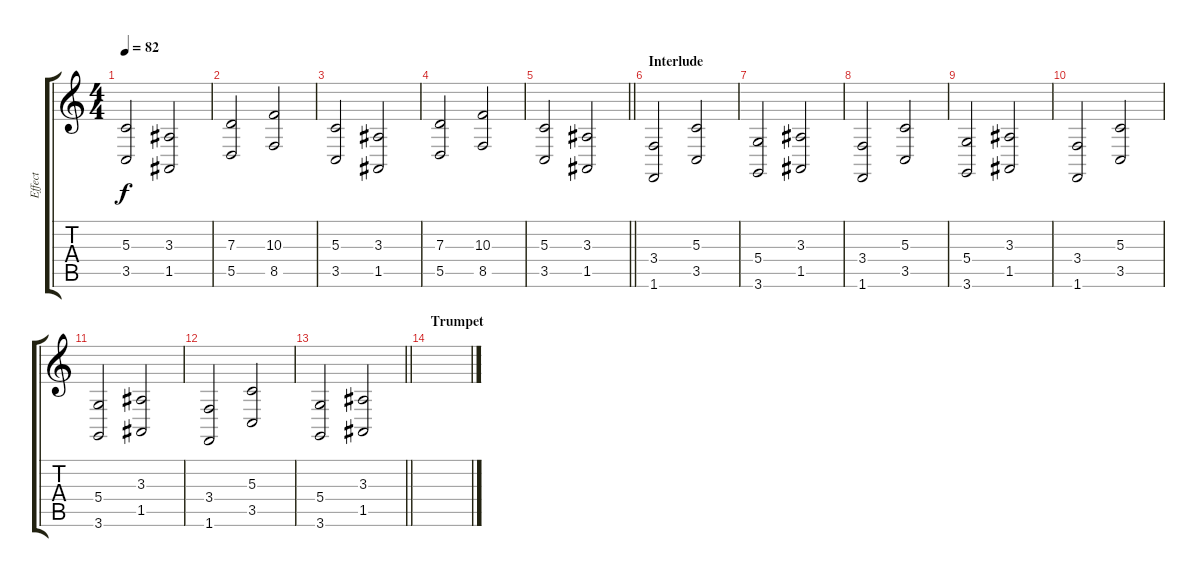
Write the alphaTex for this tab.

\track ("Effect" "Effect") {instrument drawbarorgan}
\staff {score tabs}
\tuning (E4 B3 G3 D3 A2 E2) {hide}
\ts (4 4)
\tempo 82
\clef g2
\ks c
(5.3 3.5).2{dy f} (3.3 1.5).2 |
(7.3 5.5).2 (10.3 8.5).2 |
(5.3 3.5).2 (3.3 1.5).2 |
(7.3 5.5).2 (10.3 8.5).2 |
\barLineRight lightlight
(5.3 3.5).2 (3.3 1.5).2 |
\section ("" "Interlude")
(3.4 1.6).2 (5.3 3.5).2 |
(5.4 3.6).2 (3.3 1.5).2 |
(3.4 1.6).2 (5.3 3.5).2 |
(5.4 3.6).2 (3.3 1.5).2 |
(3.4 1.6).2 (5.3 3.5).2 |
(5.4 3.6).2 (3.3 1.5).2 |
(3.4 1.6).2 (5.3 3.5).2 |
\barLineRight lightlight
(5.4 3.6).2 (3.3 1.5).2 |
\section ("" "Trumpet")
